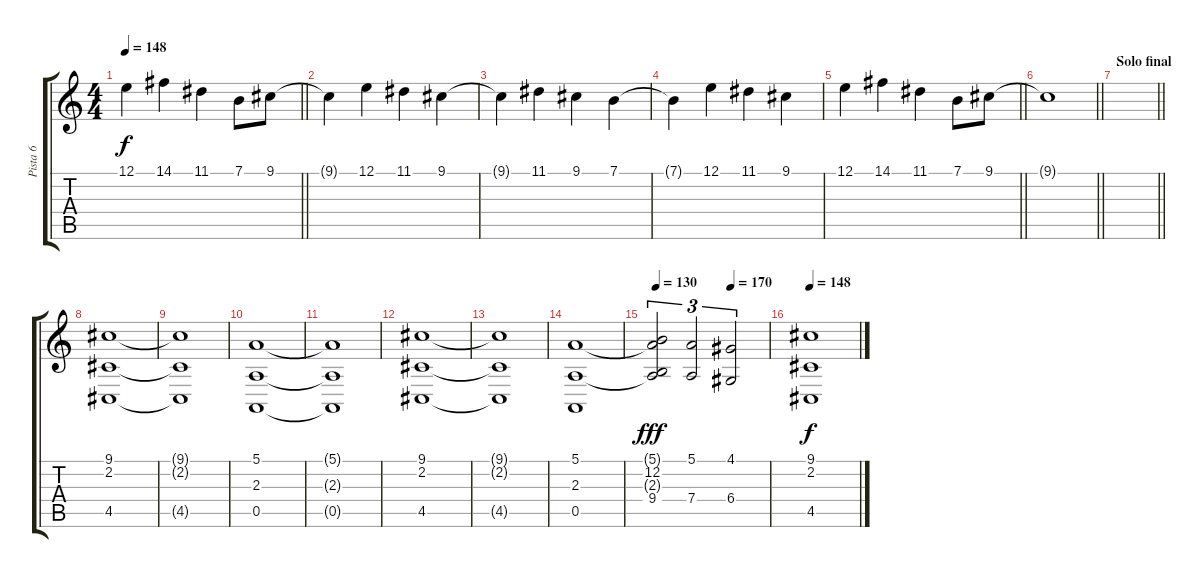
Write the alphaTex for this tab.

\track ("Pista 6" "Pista 6") {instrument stringensemble1}
\staff {score tabs}
\tuning (E4 B3 G3 D3 A2 E2) {hide}
\ts (4 4)
\tempo 148
\clef g2
\barLineRight lightlight
\ks c
12.1.4{dy f} 14.1.4 11.1.4 7.1.8 9.1.8 |
9.1{t}.4 12.1.4 11.1.4 9.1.4 |
9.1{t}.4 11.1.4 9.1.4 7.1.4 |
7.1{t}.4 12.1.4 11.1.4 9.1.4 |
\barLineRight lightlight
12.1.4 14.1.4 11.1.4 7.1.8 9.1.8 |
\barLineRight lightlight
9.1{t}.1 |
\section ("" "Solo final")
\barLineRight lightlight
|
(9.1 2.2 4.5).1{volume 11 instrument stringensemble1} |
(9.1{t} 2.2{t} 4.5{t}).1 |
(5.1 2.3 0.5).1 |
(5.1{t} 2.3{t} 0.5{t}).1 |
(9.1 2.2 4.5).1 |
(9.1{t} 2.2{t} 4.5{t}).1 |
(5.1 2.3 0.5).1 |
\tempo 130
\tempo (170 0.6666666666666666)
(5.1{t} 12.2 2.3{t} 9.4).2{tu (3 2) dy fff} (5.1 7.4).2{tu (3 2)} (4.1 6.4).2{tu (3 2)} |
\tempo 148
(9.1 2.2 4.5).1{dy f}
